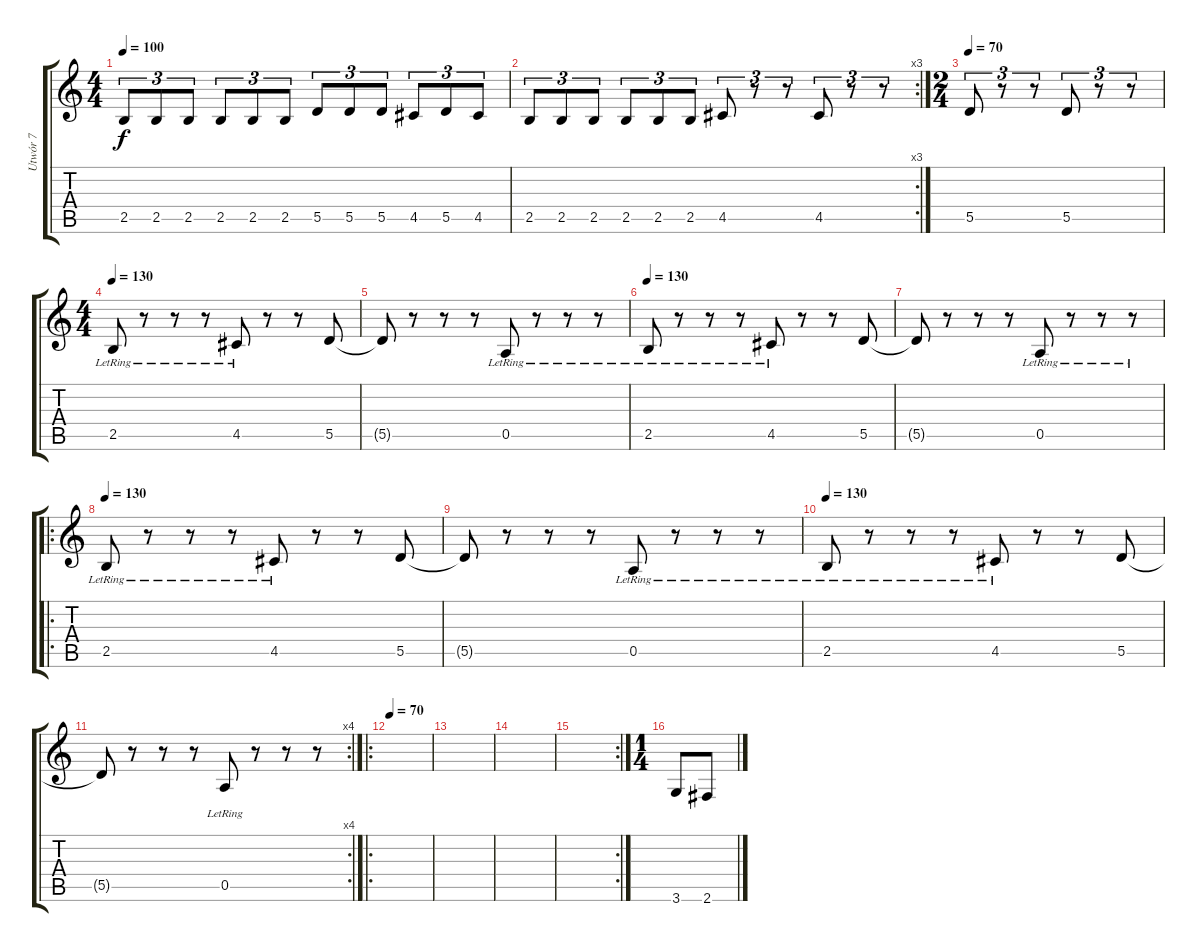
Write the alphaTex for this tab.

\track ("Utwór 7" "Utwór 7") {instrument electricbassfinger}
\staff {score tabs}
\tuning (E4 B3 G3 D3 A2 E2) {hide}
\ts (4 4)
\tempo 100
\clef g2
\ks c
2.5.8{tu (3 2) dy f} 2.5.8{tu (3 2)} 2.5.8{tu (3 2)} 2.5.8{tu (3 2)} 2.5.8{tu (3 2)} 2.5.8{tu (3 2)} 5.5.8{tu (3 2)} 5.5.8{tu (3 2)} 5.5.8{tu (3 2)} 4.5.8{tu (3 2)} 5.5.8{tu (3 2)} 4.5.8{tu (3 2)} |
\rc 3
2.5.8{tu (3 2)} 2.5.8{tu (3 2)} 2.5.8{tu (3 2)} 2.5.8{tu (3 2)} 2.5.8{tu (3 2)} 2.5.8{tu (3 2)} 4.5.8{tu (3 2)} r.8{tu (3 2)} r.8{tu (3 2)} 4.5.8{tu (3 2)} r.8{tu (3 2)} r.8{tu (3 2)} |
\ts (2 4)
\tempo 70
5.5.8{tu (3 2)} r.8{tu (3 2)} r.8{tu (3 2)} 5.5.8{tu (3 2)} r.8{tu (3 2)} r.8{tu (3 2)} |
\ts (4 4)
\tempo 120
\tempo 130
2.5{lr}.8 r.8 r.8 r.8 4.5{lr}.8 r.8 r.8 5.5.8 |
5.5{t}.8 r.8 r.8 r.8 0.5{lr}.8 r.8 r.8 r.8 |
\tempo 130
2.5{lr}.8 r.8 r.8 r.8 4.5{lr}.8 r.8 r.8 5.5.8 |
5.5{t}.8 r.8 r.8 r.8 0.5{lr}.8 r.8 r.8 r.8 |
\ro
\tempo 130
2.5{lr}.8 r.8 r.8 r.8 4.5{lr}.8 r.8 r.8 5.5.8 |
5.5{t}.8 r.8 r.8 r.8 0.5{lr}.8 r.8 r.8 r.8 |
\tempo 130
2.5{lr}.8 r.8 r.8 r.8 4.5{lr}.8 r.8 r.8 5.5.8 |
\rc 4
5.5{t}.8 r.8 r.8 r.8 0.5{lr}.8 r.8 r.8 r.8 |
\ro
\tempo 70
|
|
|
\rc 2
|
\ts (1 4)
3.6.8 2.6.8
